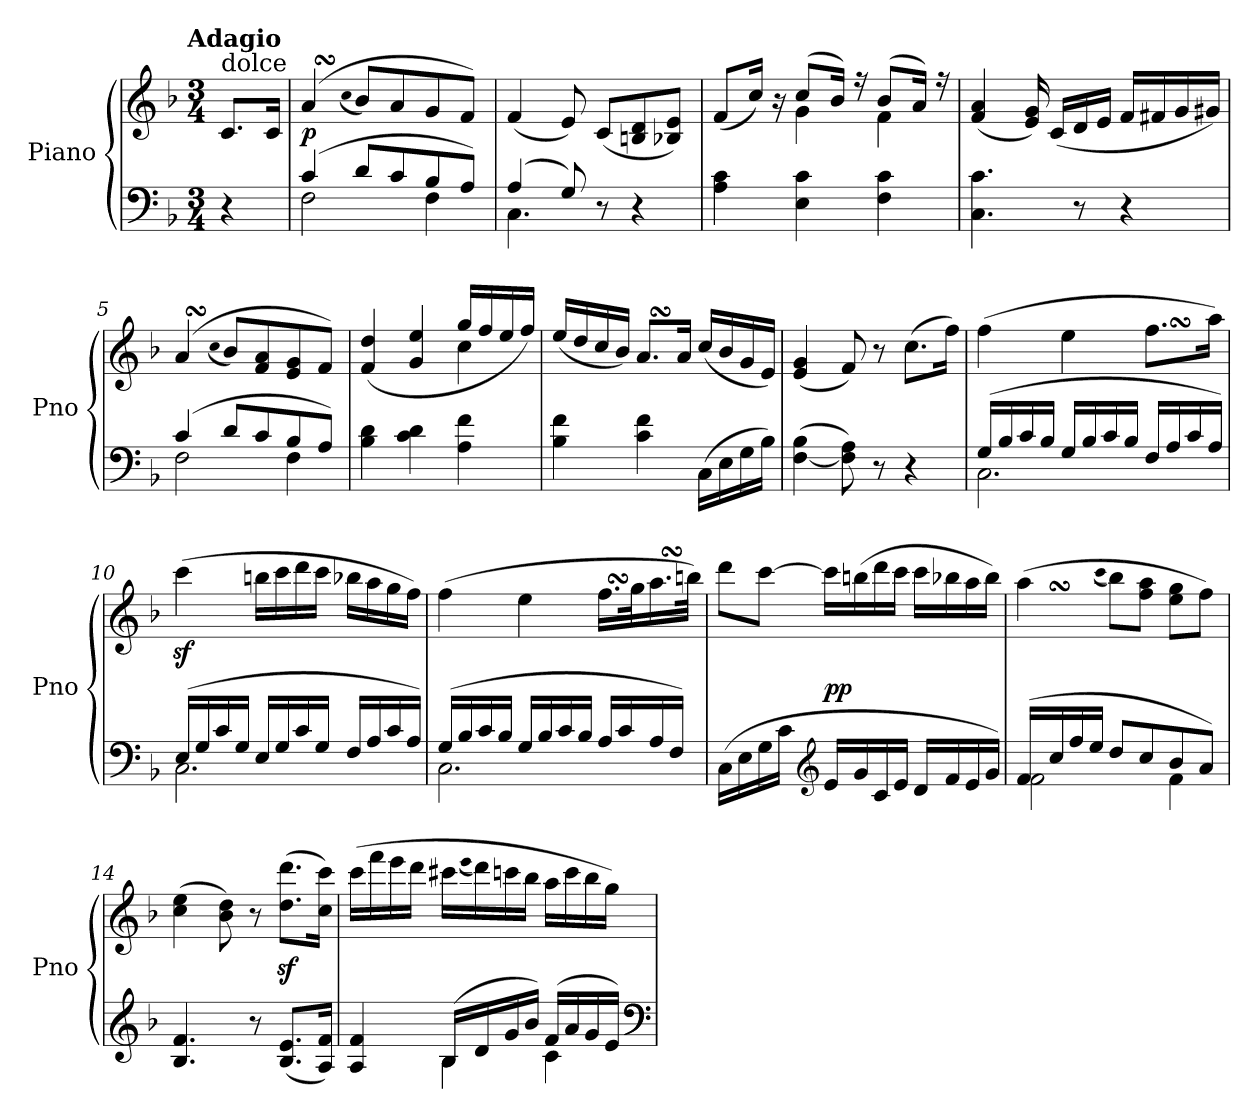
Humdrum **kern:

**kern	**kern	**dynam
*part1	*part1	*part1
*staff2	*staff1	*staff1/2
*I"Piano	*	*
*I'Pno	*	*
*clefF4	*clefG2	*
*k[b-]	*k[b-]	*
*F:	*F:	*
!!LO:TX:omd:t=Adagio
*M3/4	*M3/4	*
*MM40	*MM40	*
=	=	=
!	!LO:TX:a:t=dolce	!
4r	8.c/L	.
.	16c/Jk	.
=1	=1	=1
*^	*	*
(4c/	2F\	(4aSsS/	p
.	.	(qcc	.
8d/L	.	8b-/L)	.
8c/	.	8a/	.
8B-/	4F\	8g/	.
8A/J)	.	8f/J)	.
=2	=2	=2	=2
(4A/	4.C\	(4f/	.
8G/)	.	8e/)	.
8r	4.ryy	(8c/L	.
4r	.	8Bn/ 8d/	.
.	.	8B-X/ 8e/J)	.
*v	*v	*	*
=3	=3	=3
*	*^	*
4A\ 4c\	(8f/L	4ryy	.
.	16cc/Jk)	.	.
.	16r	.	.
4E\ 4c\	(8cc/L	4g\	.
.	16b-/Jk)	.	.
.	16r	.	.
4F\ 4c\	(8b-/L	4f\	.
.	16a/Jk)	.	.
.	16r	.	.
*	*v	*v	*
=4	=4	=4
4.C\ 4.c\	(4f/ 4a/	.
.	16e/ 16g/)	.
.	(16c/LL	.
8r	16d/	.
.	16e/JJ	.
4r	16f/LL	.
.	16f#X/	.
.	16g/	.
.	16g#X/JJ)	.
=5	=5	=5
*^	*	*
(4c/	2F\	(4aSsS/	.
.	.	(qcc	.
8d/L	.	8b-/L)	.
8c/	.	8f/ 8a/	.
8B-/	4F\	8e/ 8g/	.
8A/J)	.	8f/J)	.
*v	*v	*	*
=6	=6	=6
*	*^	*
4B-\ 4d\	(4f/ 4dd/	2ryy	.
4c\ 4d\	4g/ 4ee/	.	.
4A\ 4f\	16gg/LL	4cc\	.
.	16ff/	.	.
.	16ee/	.	.
.	16ff/JJ)	.	.
*	*v	*v	*
=7	=7	=7
4B-\ 4f\	(16ee/LL	.
.	16dd/	.
.	16cc/	.
.	16b-/JJ)	.
4c\ 4f\	8.aSsS/L	.
.	16a/Jk	.
(16C\LL	(16cc/LL	.
16E\	16b-/	.
16G\	16g/	.
16B-\JJ)	16e/JJ)	.
=8	=8	=8
([4F\ 4B-\	(4e/ 4g/	.
8F]\ 8A\)	8f/)	.
8r	8r	.
4r	(8.cc\L	.
.	16ff\Jk)	.
=9	=9	=9
*^	*	*
(16G/LL	2.C\	(4ff\	.
16B-/	.	.	.
16c/	.	.	.
16B-/JJ	.	.	.
16G/LL	.	4ee\	.
16B-/	.	.	.
16c/	.	.	.
16B-/JJ	.	.	.
16F/LL	.	8.ffSSs\L	.
16A/	.	.	.
16c/	.	.	.
16A/JJ)	.	16aa\Jk)	.
=10	=10	=10	=10
(16E/LL	2.C\	(4cccz\	.
16G/	.	.	.
16c/	.	.	.
16G/JJ	.	.	.
16E/LL	.	16bbn\LL	.
16G/	.	16ccc\	.
16c/	.	16ddd\	.
16G/JJ	.	16ccc\JJ	.
16F/LL	.	16bb-X\LL	.
16A/	.	16aa\	.
16c/	.	16gg\	.
16A/JJ)	.	16ff\JJ)	.
=11	=11	=11	=11
(16G/LL	2.C\	(4ff\	.
16B-/	.	.	.
16c/	.	.	.
16B-/JJ	.	.	.
16G/LL	.	4ee\	.
16B-/	.	.	.
16c/	.	.	.
16B-/JJ	.	.	.
16A/LL	.	16.ffSSs\LL	.
16c/	.	.	.
.	.	32gg\K	.
16A/	.	16.aaSsS\	.
16F/JJ)	.	.	.
.	.	32bbn\JJk)	.
*v	*v	*	*
=12	=12	=12
(16C\LL	8ddd\L	.
16E\	.	.
16G\	[8ccc\J	.
16c\JJ	.	.
*clefG2	*	*
16e/LL	16ccc\LL]	pp
16g/	(16bbn\	.
16c/	16ddd\	.
16e/JJ	16ccc\JJ	.
16d/LL	16ccc\LL	.
16f/	16bb-X\	.
16e/	16aa\	.
16g/JJ)	16bb-\JJ)	.
=13	=13	=13
*^	*	*
(16f/LL	2f\	(4aaSsS\	.
16cc/	.	.	.
16ff/	.	.	.
16ee/JJ	.	.	.
.	.	(qccc	.
8dd/L	.	8bb-\L)	.
8cc/	.	8ff\ 8aa\J	.
8b-/	4f\	8ee\ 8gg\L	.
8a/J)	.	8ff\J)	.
*v	*v	*	*
=14	=14	=14
4.B-/ 4.f/	(4cc\ 4ee\	.
.	8b-\ 8dd\)	.
8r	8r	.
(8.B-/ 8.e/L	(8.ddz\ 8.dddz\L	.
16A/ 16f/Jk)	16cc\ 16ccc\Jk)	.
=15	=15	=15
*^	*	*
4A/ 4f/	4ryy	(16ccc\LL	.
.	.	16fff\	.
.	.	16eee\	.
.	.	16ddd\JJ	.
(16B-/LL	4B-\	16ccc#X\LL	.
.	.	(qeee	.
16d/	.	16ddd\)	.
16g/	.	16cccn\	.
16b-/JJ)	.	16bb-\JJ	.
(16f/LL	4c\	16aa\LL	.
16a/	.	16ccc\	.
16g/	.	16bb-\	.
16e/JJ)	.	16gg\JJ)	.
*v	*v	*	*
*clefF4	*	*
=	=	=
*-	*-	*-
